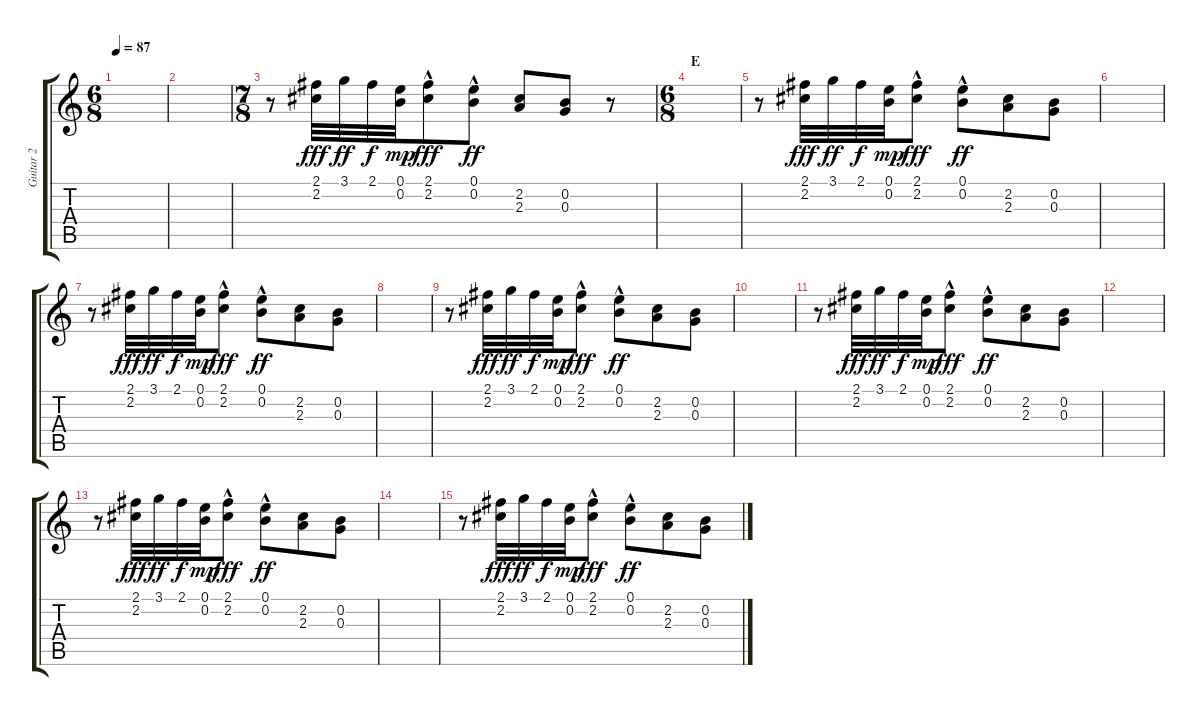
\track ("Guitar 2" "Guitar 2") {instrument overdrivenguitar}
\staff {score tabs}
\tuning (E4 B3 G3 D3 A2 E2) {hide}
\ts (6 8)
\tempo 87
\clef g2
\ks c
|
|
\ts (7 8)
r.8 (2.1 2.2).32{dy fff} 3.1.32{dy ff} 2.1.32{dy f} (0.1 0.2).32{dy mp} (2.1{hac} 2.2).8{dy fff} (0.1 0.2{hac}).8{dy ff} (2.2 2.3).8 (0.2 0.3).8 r.8 |
\ts (6 8)
\section ("" "E")
|
r.8 (2.1 2.2).32{dy fff} 3.1.32{dy ff} 2.1.32{dy f} (0.1 0.2).32{dy mp} (2.1{hac} 2.2).8{dy fff} (0.1 0.2{hac}).8{dy ff} (2.2 2.3).8 (0.2 0.3).8 |
|
r.8 (2.1 2.2).32{dy fff} 3.1.32{dy ff} 2.1.32{dy f} (0.1 0.2).32{dy mp} (2.1{hac} 2.2).8{dy fff} (0.1 0.2{hac}).8{dy ff} (2.2 2.3).8 (0.2 0.3).8 |
|
r.8 (2.1 2.2).32{dy fff} 3.1.32{dy ff} 2.1.32{dy f} (0.1 0.2).32{dy mp} (2.1{hac} 2.2).8{dy fff} (0.1 0.2{hac}).8{dy ff} (2.2 2.3).8 (0.2 0.3).8 |
|
r.8 (2.1 2.2).32{dy fff} 3.1.32{dy ff} 2.1.32{dy f} (0.1 0.2).32{dy mp} (2.1{hac} 2.2).8{dy fff} (0.1 0.2{hac}).8{dy ff} (2.2 2.3).8 (0.2 0.3).8 |
|
r.8 (2.1 2.2).32{dy fff} 3.1.32{dy ff} 2.1.32{dy f} (0.1 0.2).32{dy mp} (2.1{hac} 2.2).8{dy fff} (0.1 0.2{hac}).8{dy ff} (2.2 2.3).8 (0.2 0.3).8 |
|
r.8 (2.1 2.2).32{dy fff} 3.1.32{dy ff} 2.1.32{dy f} (0.1 0.2).32{dy mp} (2.1{hac} 2.2).8{dy fff} (0.1 0.2{hac}).8{dy ff} (2.2 2.3).8 (0.2 0.3).8
